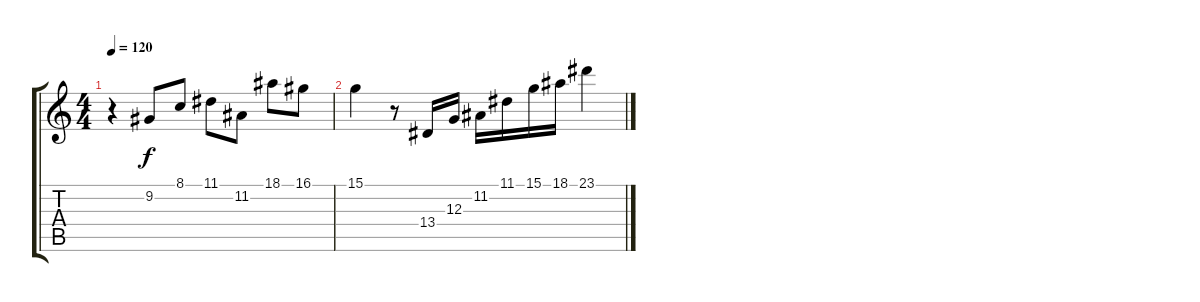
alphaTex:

\track "" {instrument celesta}
\staff {score tabs}
\tuning (E4 B3 G3 D3 A2 E2) {hide}
\ts (4 4)
\tempo 120
\clef g2
\ks c
r.4{dy f} 9.2.8 8.1.8 11.1.8 11.2.8 18.1.8 16.1.8 |
15.1.4 r.8 13.4.16 12.3.16 11.2.16 11.1.16 15.1.16 18.1.16 23.1.4
